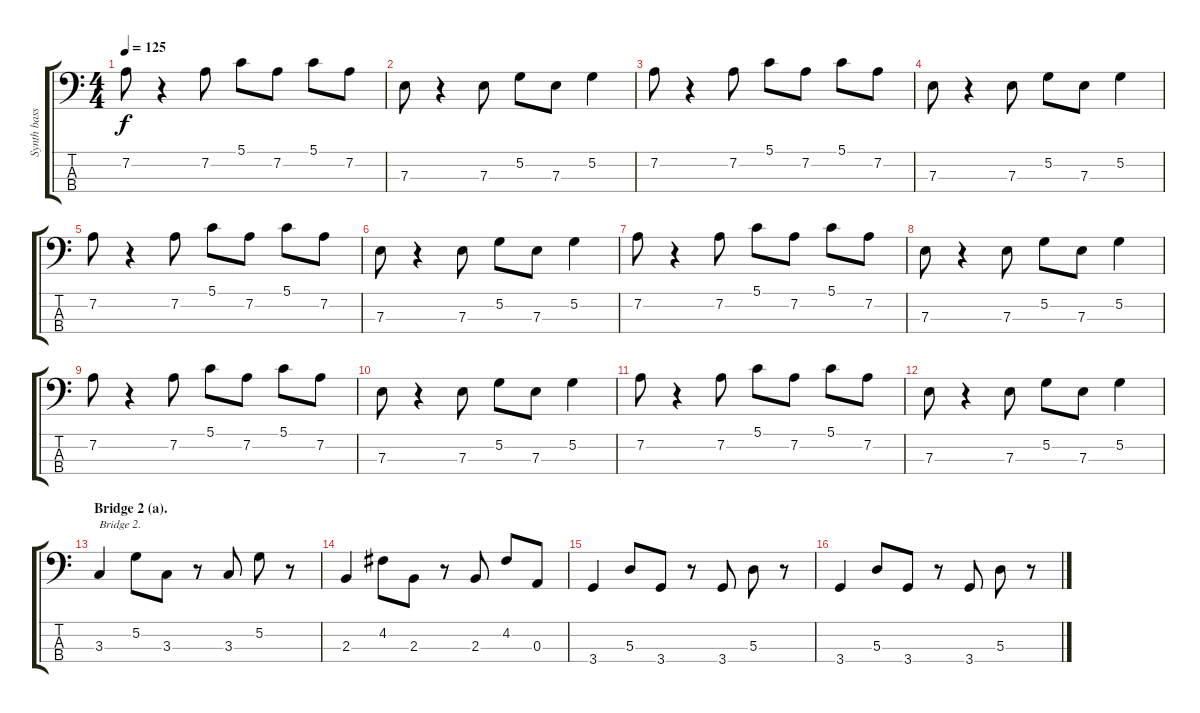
\track ("Synth bass" "Synth bass") {instrument fretlessbass}
\staff {score tabs}
\tuning (G2 D2 A1 E1) {hide}
\ts (4 4)
\tempo 125
\clef f4
\ks c
7.2.8{dy f} r.4 7.2.8 5.1.8 7.2.8 5.1.8 7.2.8 |
7.3.8 r.4 7.3.8 5.2.8 7.3.8 5.2.4 |
7.2.8 r.4 7.2.8 5.1.8 7.2.8 5.1.8 7.2.8 |
7.3.8 r.4 7.3.8 5.2.8 7.3.8 5.2.4 |
7.2.8 r.4 7.2.8 5.1.8 7.2.8 5.1.8 7.2.8 |
7.3.8 r.4 7.3.8 5.2.8 7.3.8 5.2.4 |
7.2.8 r.4 7.2.8 5.1.8 7.2.8 5.1.8 7.2.8 |
7.3.8 r.4 7.3.8 5.2.8 7.3.8 5.2.4 |
7.2.8 r.4 7.2.8 5.1.8 7.2.8 5.1.8 7.2.8 |
7.3.8 r.4 7.3.8 5.2.8 7.3.8 5.2.4 |
7.2.8 r.4 7.2.8 5.1.8 7.2.8 5.1.8 7.2.8 |
7.3.8 r.4 7.3.8 5.2.8 7.3.8 5.2.4 |
\section ("" "Bridge 2 (a).")
3.3.4{txt "Bridge 2."} 5.2.8 3.3.8 r.8 3.3.8 5.2.8 r.8 |
2.3.4 4.2.8 2.3.8 r.8 2.3.8 4.2.8 0.3.8 |
3.4.4 5.3.8 3.4.8 r.8 3.4.8 5.3.8 r.8 |
3.4.4 5.3.8 3.4.8 r.8 3.4.8 5.3.8 r.8
